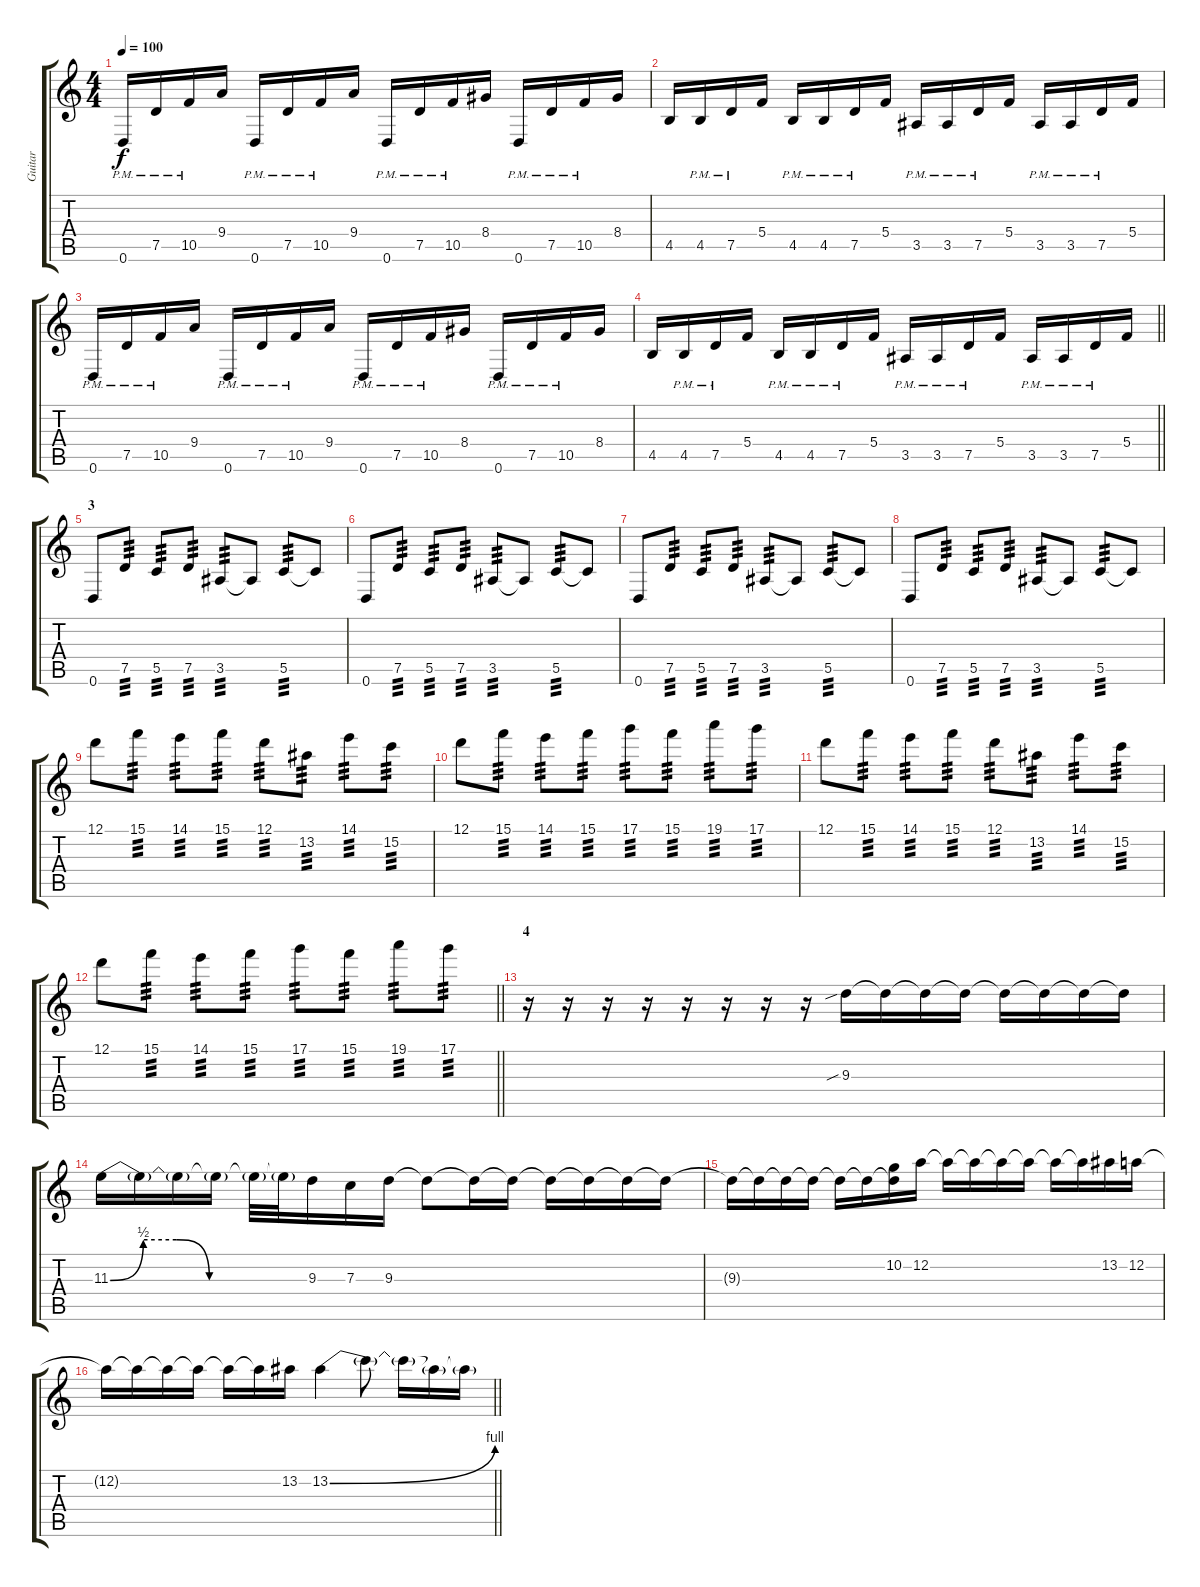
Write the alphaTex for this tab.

\track ("Guitar" "Guitar") {instrument distortionguitar}
\staff {score tabs}
\tuning (D4 A3 F3 C3 G2 D2) {hide}
\ts (4 4)
\tempo 100
\clef g2
\ks c
0.6{pm}.16{dy f} 7.5{pm}.16 10.5{pm}.16 9.4.16 0.6{pm}.16 7.5{pm}.16 10.5{pm}.16 9.4.16 0.6{pm}.16 7.5{pm}.16 10.5{pm}.16 8.4.16 0.6{pm}.16 7.5{pm}.16 10.5{pm}.16 8.4.16 |
4.5.16 4.5{pm}.16 7.5{pm}.16 5.4.16 4.5{pm}.16 4.5{pm}.16 7.5{pm}.16 5.4.16 3.5{pm}.16 3.5{pm}.16 7.5{pm}.16 5.4.16 3.5{pm}.16 3.5{pm}.16 7.5{pm}.16 5.4.16 |
0.6{pm}.16 7.5{pm}.16 10.5{pm}.16 9.4.16 0.6{pm}.16 7.5{pm}.16 10.5{pm}.16 9.4.16 0.6{pm}.16 7.5{pm}.16 10.5{pm}.16 8.4.16 0.6{pm}.16 7.5{pm}.16 10.5{pm}.16 8.4.16 |
\barLineRight lightlight
4.5.16 4.5{pm}.16 7.5{pm}.16 5.4.16 4.5{pm}.16 4.5{pm}.16 7.5{pm}.16 5.4.16 3.5{pm}.16 3.5{pm}.16 7.5{pm}.16 5.4.16 3.5{pm}.16 3.5{pm}.16 7.5{pm}.16 5.4.16 |
\section ("" "3")
0.6.8 7.5.8{tp 3} 5.5.8{tp 3} 7.5.8{tp 3} 3.5.8{tp 3} 3.5{t}.8 5.5.8{tp 3} 5.5{t}.8 |
0.6.8 7.5.8{tp 3} 5.5.8{tp 3} 7.5.8{tp 3} 3.5.8{tp 3} 3.5{t}.8 5.5.8{tp 3} 5.5{t}.8 |
0.6.8 7.5.8{tp 3} 5.5.8{tp 3} 7.5.8{tp 3} 3.5.8{tp 3} 3.5{t}.8 5.5.8{tp 3} 5.5{t}.8 |
0.6.8 7.5.8{tp 3} 5.5.8{tp 3} 7.5.8{tp 3} 3.5.8{tp 3} 3.5{t}.8 5.5.8{tp 3} 5.5{t}.8 |
12.1.8 15.1.8{tp 3} 14.1.8{tp 3} 15.1.8{tp 3} 12.1.8{tp 3} 13.2.8{tp 3} 14.1.8{tp 3} 15.2.8{tp 3} |
12.1.8 15.1.8{tp 3} 14.1.8{tp 3} 15.1.8{tp 3} 17.1.8{tp 3} 15.1.8{tp 3} 19.1.8{tp 3} 17.1.8{tp 3} |
12.1.8 15.1.8{tp 3} 14.1.8{tp 3} 15.1.8{tp 3} 12.1.8{tp 3} 13.2.8{tp 3} 14.1.8{tp 3} 15.2.8{tp 3} |
\barLineRight lightlight
12.1.8 15.1.8{tp 3} 14.1.8{tp 3} 15.1.8{tp 3} 17.1.8{tp 3} 15.1.8{tp 3} 19.1.8{tp 3} 17.1.8{tp 3} |
\section ("" "4")
r.16 r.16 r.16 r.16 r.16 r.16 r.16 r.16 9.3{sib}.16 9.3{t}.16 9.3{t}.16 9.3{t}.16 9.3{t}.16 9.3{t}.16 9.3{t}.16 9.3{t}.16 |
11.3{be (custom 0 0 10 2 20 2 30 0 60 0)}.16 11.3{t}.16 11.3{t}.16 11.3{t}.16 11.3{t}.32 11.3{t}.32 9.3.16 7.3.16 9.3.16 9.3{t}.8 9.3{t}.16 9.3{t}.16 9.3{t}.16 9.3{t}.16 9.3{t}.16 9.3{t}.16 |
9.3{t}.16 9.3{t}.16 9.3{t}.16 9.3{t}.16 9.3{t}.16 9.3{t}.16 (10.2 9.3{t}).16 12.2.16 12.2{t}.16 12.2{t}.16 12.2{t}.16 12.2{t}.16 12.2{t}.16 12.2{t}.16 13.2.16 12.2.16 |
\barLineRight lightlight
12.2{t}.16 12.2{t}.16 12.2{t}.16 12.2{t}.16 12.2{t}.16 12.2{t}.16 13.2.16 13.2{be (bend 0 0 60 4)}.4 13.2{t}.8 13.2{t}.16 13.2{t}.16 13.2{t}.16
